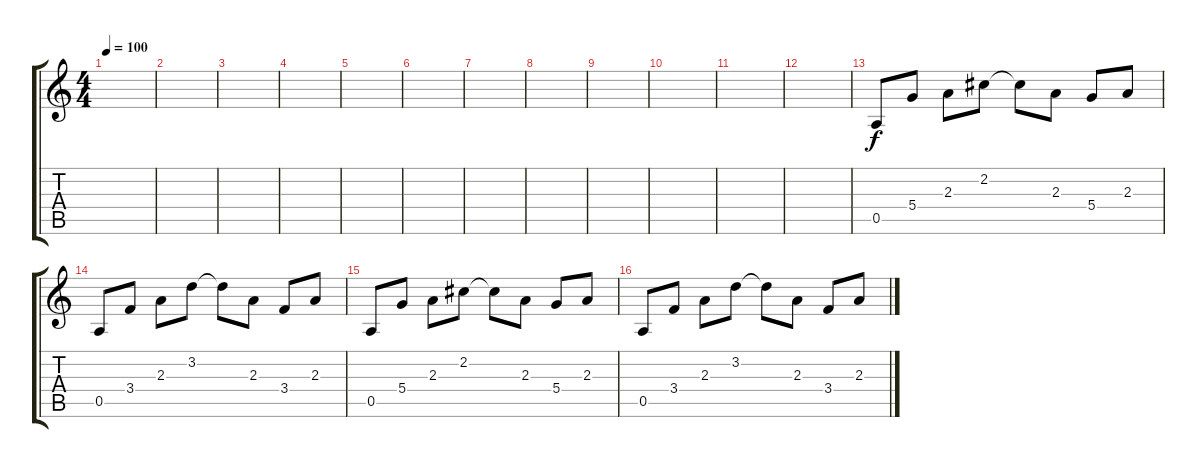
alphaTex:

\track "" {instrument acousticguitarnylon}
\staff {score tabs}
\tuning (E4 B3 G3 D3 A2 E2) {hide}
\ts (4 4)
\tempo 100
\clef g2
\ks c
|
|
|
|
|
|
|
|
|
|
|
|
0.5.8 5.4.8 2.3.8 2.2.8 2.2{t}.8 2.3.8 5.4.8 2.3.8 |
0.5.8 3.4.8 2.3.8 3.2.8 3.2{t}.8 2.3.8 3.4.8 2.3.8 |
0.5.8 5.4.8 2.3.8 2.2.8 2.2{t}.8 2.3.8 5.4.8 2.3.8 |
0.5.8 3.4.8 2.3.8 3.2.8 3.2{t}.8 2.3.8 3.4.8 2.3.8
